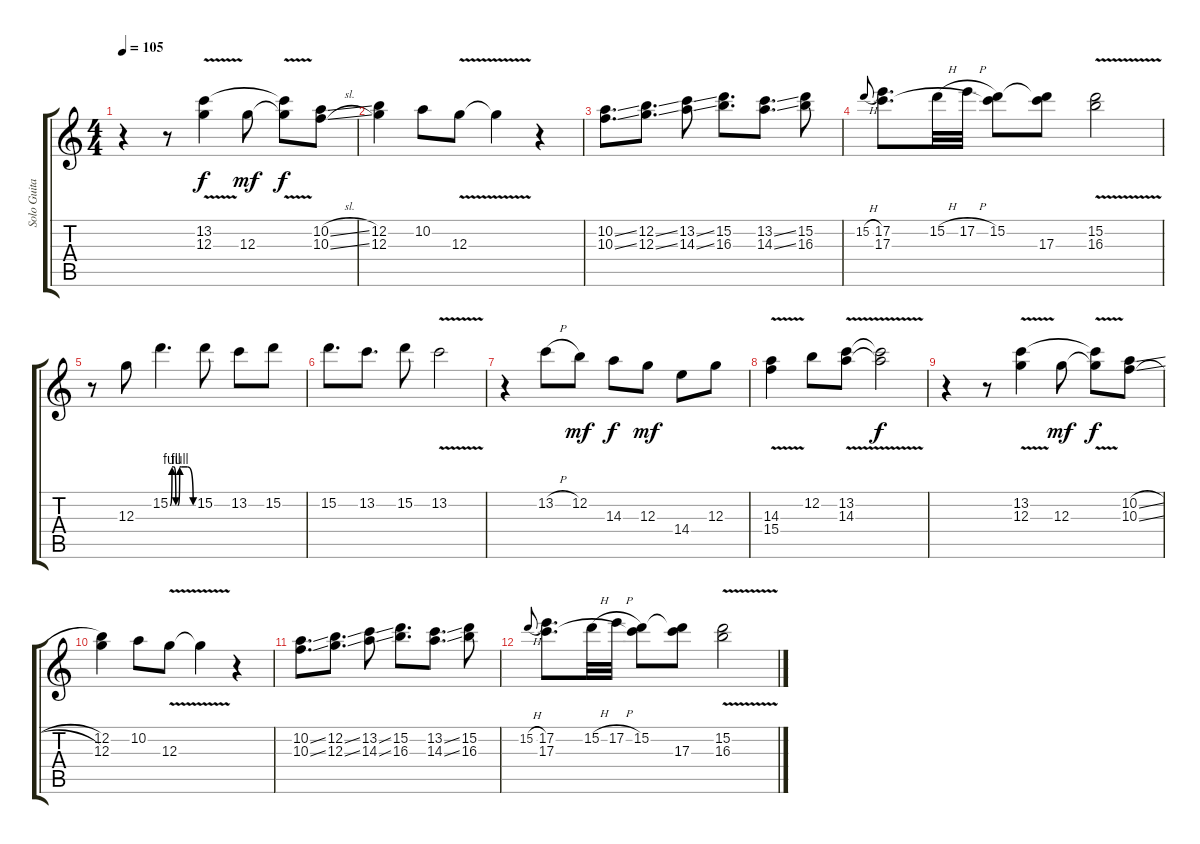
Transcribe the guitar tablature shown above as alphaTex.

\track ("Solo Guitar" "Solo Guita") {instrument electricguitarclean}
\staff {score tabs}
\tuning (E4 B3 G3 D3 A2 E2) {hide}
\ts (4 4)
\tempo 105
\clef g2
\ks c
r.4{dy f} r.8 (13.2{v} 12.3{v}).4 12.3.8{dy mf} (13.2{t} 12.3{t}).8{dy f} (10.2{sl} 10.3{sl}).8 |
(12.2 12.3).4 10.2.8 12.3{v}.8 12.3{t}.4 r.4 |
(10.2{ss} 10.3{ss}).8{d} (12.2{ss} 12.3{ss}).8{d} (13.2{ss} 14.3{ss}).8 (15.2 16.3).8{d} (13.2{ss} 14.3{ss}).8{d} (15.2 16.3).8 |
15.2{h}.8{gr onbeat} (17.2 17.3).8{d} 15.2{h}.32 17.2{h}.32 (15.2 17.3{t}).8 (15.2{t} 17.3).8 (15.2{v} 16.3).2 |
r.8{volume 6} 12.3.8 15.2{be (custom 0 0 5 4 10 4 15 0 20 0 25 4 30 4 45 4 60 0)}.4{d} 15.2.8 13.2.8 15.2.8 |
15.2.8{d} 13.2.8{d} 15.2.8 13.2{v}.2 |
r.4 13.2{h}.8 12.2.8{dy mf} 14.3.8{dy f} 12.3.8{dy mf} 14.4.8 12.3.8 |
(14.3{v} 15.4{v}).4 12.2.8 (13.2{v} 14.3{v}).8 (13.2{t} 14.3{t}).2{dy f} |
r.4 r.8 (13.2{v} 12.3{v}).4 12.3.8{dy mf} (13.2{t} 12.3{t}).8{dy f} (10.2{sl} 10.3{sl}).8 |
(12.2 12.3).4{volume 0} 10.2.8 12.3{v}.8 12.3{t}.4 r.4 |
(10.2{ss} 10.3{ss}).8{d} (12.2{ss} 12.3{ss}).8{d} (13.2{ss} 14.3{ss}).8 (15.2 16.3).8{d} (13.2{ss} 14.3{ss}).8{d} (15.2 16.3).8 |
15.2{h}.8{gr onbeat} (17.2 17.3).8{d} 15.2{h}.32 17.2{h}.32 (15.2 17.3{t}).8 (15.2{t} 17.3).8 (15.2{v} 16.3).2
